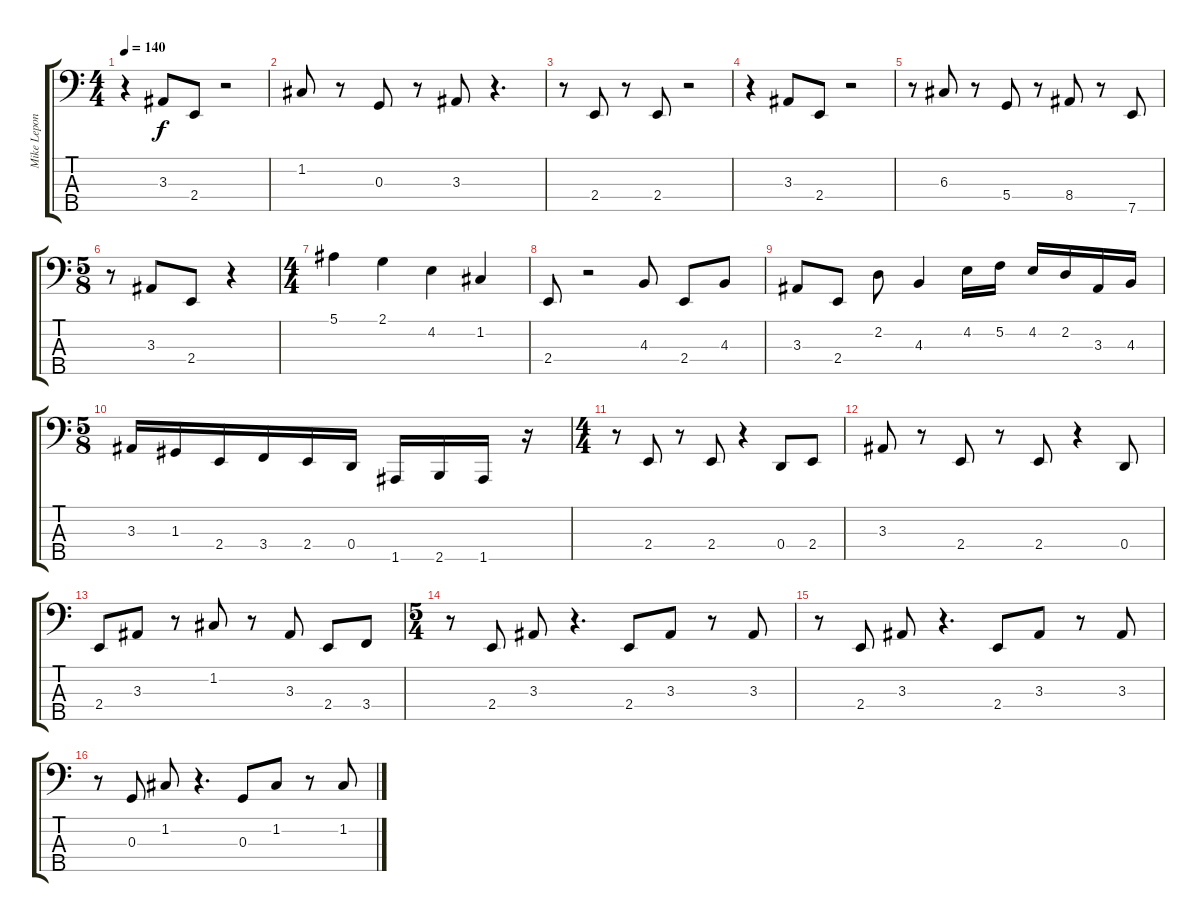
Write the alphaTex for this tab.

\track ("Mike Lepond" "Mike Lepon") {instrument electricbasspick}
\staff {score tabs}
\tuning (F2 C2 G1 D1 A0) {hide}
\ts (4 4)
\tempo 140
\clef f4
\ks c
r.4{dy f} 3.3.8 2.4.8 r.2 |
1.2.8 r.8 0.3.8 r.8 3.3.8 r.4{d} |
r.8 2.4.8 r.8 2.4.8 r.2 |
r.4 3.3.8 2.4.8 r.2 |
r.8 6.3.8 r.8 5.4.8 r.8 8.4.8 r.8 7.5.8 |
\ts (5 8)
r.8 3.3.8 2.4.8 r.4 |
\ts (4 4)
5.1.4 2.1.4 4.2.4 1.2.4 |
2.4.8 r.2 4.3.8 2.4.8 4.3.8 |
3.3.8 2.4.8 2.2.8 4.3.4 4.2.16 5.2.16 4.2.16 2.2.16 3.3.16 4.3.16 |
\ts (5 8)
3.3.16 1.3.16 2.4.16 3.4.16 2.4.16 0.4.16 1.5.16 2.5.16 1.5.16 r.16 |
\ts (4 4)
r.8 2.4.8 r.8 2.4.8 r.4 0.4.8 2.4.8 |
3.3.8 r.8 2.4.8 r.8 2.4.8 r.4 0.4.8 |
2.4.8 3.3.8 r.8 1.2.8 r.8 3.3.8 2.4.8 3.4.8 |
\ts (5 4)
r.8 2.4.8 3.3.8 r.4{d} 2.4.8 3.3.8 r.8 3.3.8 |
r.8 2.4.8 3.3.8 r.4{d} 2.4.8 3.3.8 r.8 3.3.8 |
r.8 0.3.8 1.2.8 r.4{d} 0.3.8 1.2.8 r.8 1.2.8
